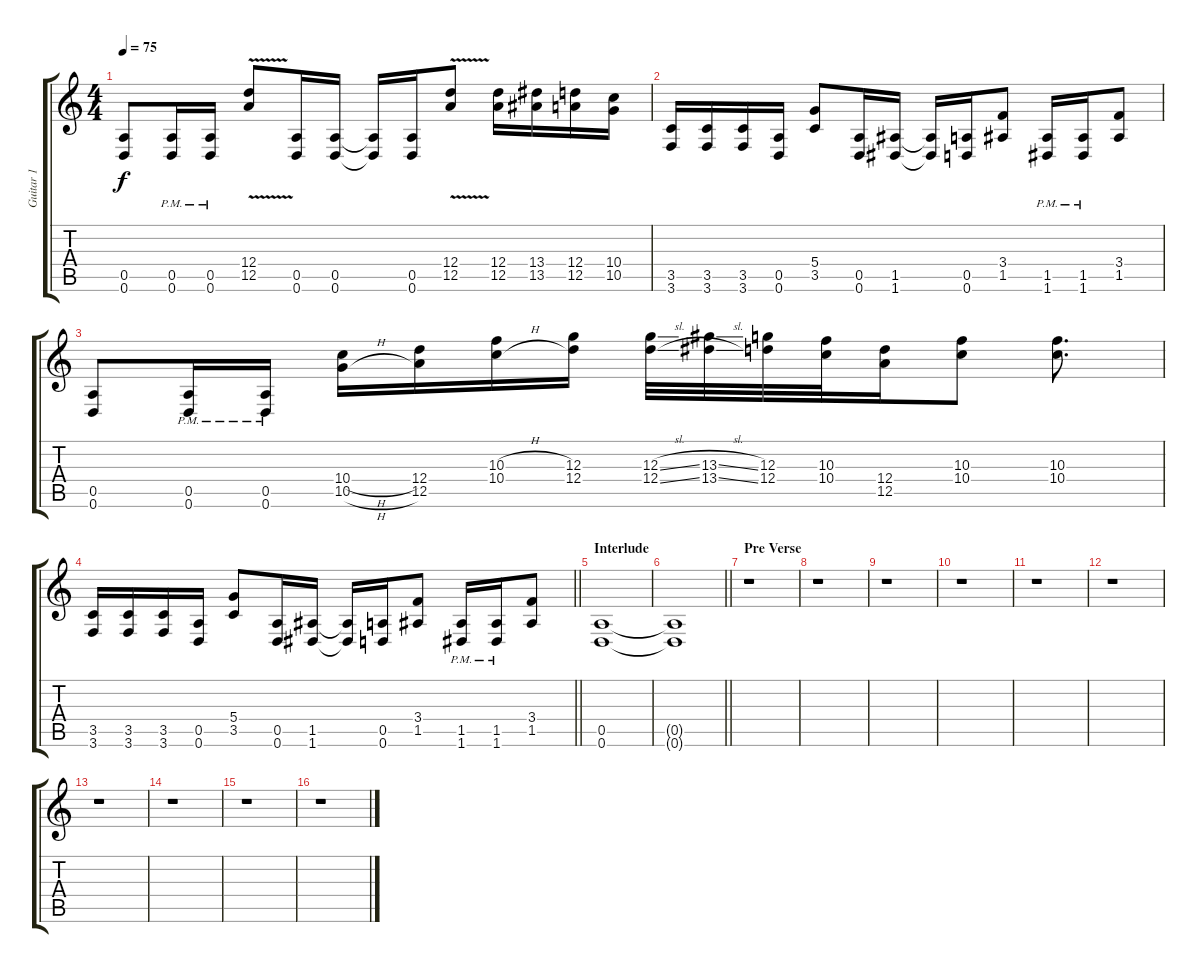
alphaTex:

\track ("Guitar 1" "Guitar 1") {instrument distortionguitar}
\staff {score tabs}
\tuning (E4 B3 G3 D3 A2 D2) {hide}
\ts (4 4)
\tempo 75
\clef g2
\ks c
(0.5 0.6).8{dy f} (0.5{pm} 0.6{pm}).16 (0.5{pm} 0.6{pm}).16 (12.4{v} 12.5{v}).8 (0.5 0.6).16 (0.5 0.6).16 (0.5{t} 0.6{t}).16 (0.5 0.6).16 (12.4{v} 12.5{v}).8 (12.4 12.5).16 (13.4 13.5).16 (12.4 12.5).16 (10.4 10.5).16 |
(3.5 3.6).16 (3.5 3.6).16 (3.5 3.6).16 (0.5 0.6).16 (5.4 3.5).8 (0.5 0.6).16 (1.5 1.6).16 (1.5{t} 1.6{t}).16 (0.5 0.6).16 (3.4 1.5).8 (1.5{pm} 1.6{pm}).16 (1.5{pm} 1.6{pm}).16 (3.4 1.5).8 |
(0.5 0.6).8 (0.5{pm} 0.6{pm}).16 (0.5{pm} 0.6{pm}).16 (10.4{h} 10.5{h}).16 (12.4 12.5).16 (10.3{h} 10.4{h}).16 (12.3 12.4).16 (12.3{sl} 12.4{sl}).32 (13.3{sl} 13.4{sl}).32 (12.3 12.4).32 (10.3 10.4).32 (12.4 12.5).16 (10.3 10.4).8 (10.3 10.4).8{d} |
\barLineRight lightlight
(3.5 3.6).16 (3.5 3.6).16 (3.5 3.6).16 (0.5 0.6).16 (5.4 3.5).8 (0.5 0.6).16 (1.5 1.6).16 (1.5{t} 1.6{t}).16 (0.5 0.6).16 (3.4 1.5).8 (1.5{pm} 1.6{pm}).16 (1.5{pm} 1.6{pm}).16 (3.4 1.5).8 |
\section ("" "Interlude")
(0.5 0.6).1{volume 0} |
\barLineRight lightlight
(0.5{t} 0.6{t}).1 |
\section ("" "Pre Verse")
r.1 |
r.1 |
r.1 |
r.1 |
r.1 |
r.1 |
r.1 |
r.1 |
r.1 |
r.1
